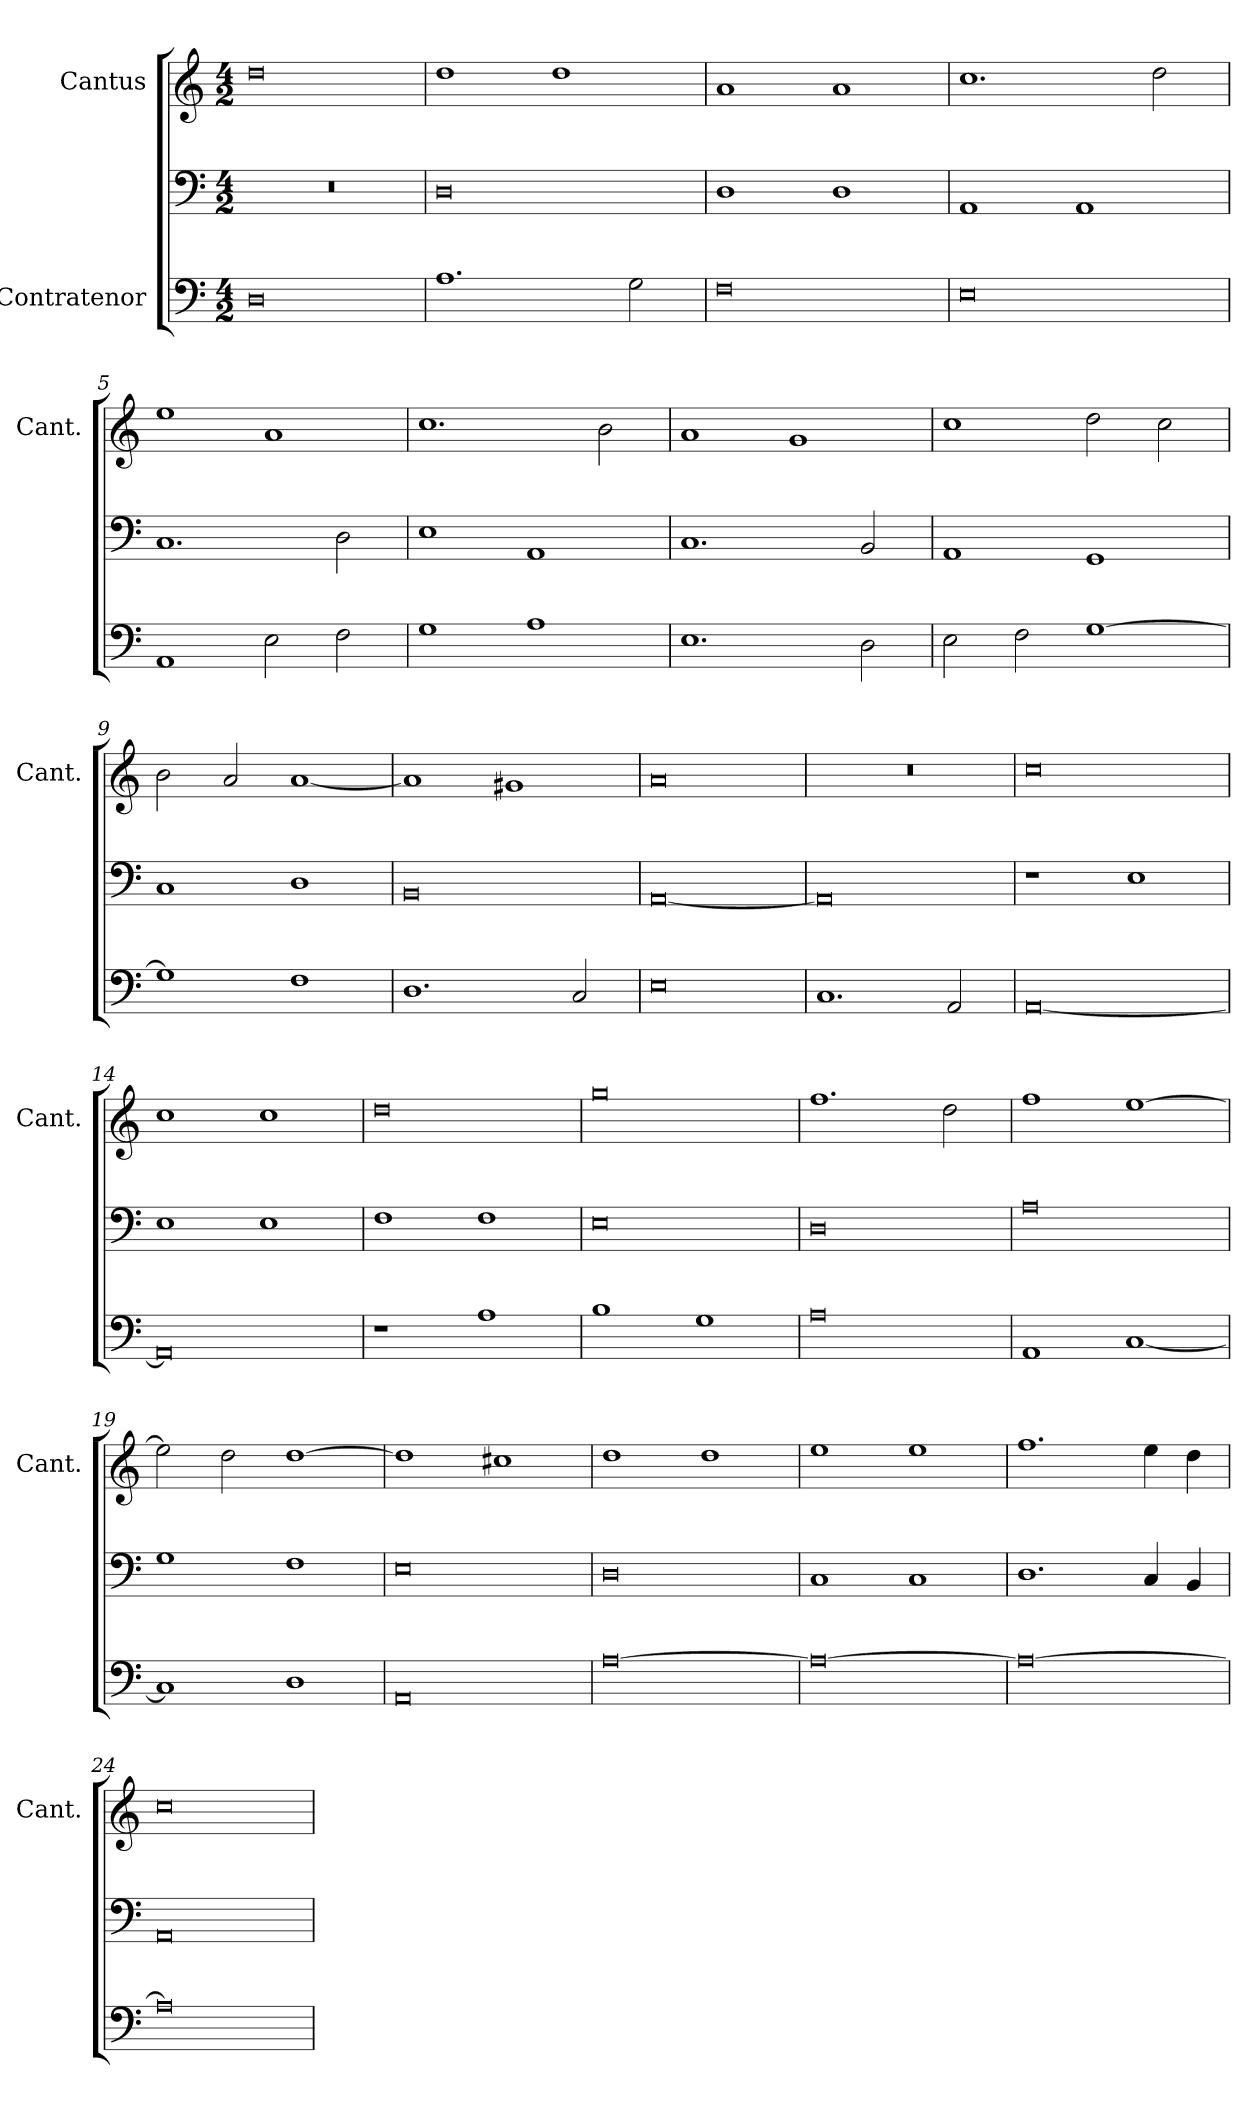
**kern	**kern	**kern
*part3	*part2	*part1
*staff3	*staff2	*staff1
*I"Contratenor	*	*I"Cantus
*	*	*I'Cant.
*clefF4	*clefF4	*clefG2
*k[]	*k[]	*k[]
*C:	*C:	*C:
*M4/2	*M4/2	*M4/2
=1	=1	=1
0D\	0r	0dd\
=2	=2	=2
1.A\	0D\	1dd\
.	.	1dd\
2G\	.	.
=3	=3	=3
0F\	1D\	1a/
.	1D\	1a/
=4	=4	=4
0E\	1AA/	1.cc\
.	1AA/	.
.	.	2dd\
=5	=5	=5
1AA/	1.C/	1ee\
2E\	.	1a/
2F\	2D\	.
=6	=6	=6
1G\	1E\	1.cc\
1A\	1AA/	.
.	.	2b\
=7	=7	=7
1.E\	1.C/	1a/
.	.	1g/
2D\	2BB/	.
=8	=8	=8
2E\	1AA/	1cc\
2F\	.	.
[1G\	1GG/	2dd\
.	.	2cc\
=9	=9	=9
1G\]	1C/	2b\
.	.	2a/
1F\	1D\	[1a/
=10	=10	=10
1.D\	0BB/	1a/]
.	.	1g#X/
2C/	.	.
=11	=11	=11
0E\	[0AA/	0a/
=12	=12	=12
1.C/	0AA/]	0r
2AA/	.	.
=13	=13	=13
[0AA/	1r	0cc\
.	1E\	.
=14	=14	=14
0AA/]	1E\	1cc\
.	1E\	1cc\
=15	=15	=15
1r	1F\	0dd\
1A\	1F\	.
=16	=16	=16
1B\	0E\	0gg\
1G\	.	.
=17	=17	=17
0A\	0D\	1.ff\
.	.	2dd\
=18	=18	=18
1AA/	0A\	1ff\
[1C/	.	[1ee\
=19	=19	=19
1C/]	1G\	2ee\]
.	.	2dd\
1D\	1F\	[1dd\
=20	=20	=20
0AA/	0E\	1dd\]
.	.	1cc#X\
=21	=21	=21
[0A\	0D\	1dd\
.	.	1dd\
=22	=22	=22
0A\_	1C/	1ee\
.	1C/	1ee\
=23	=23	=23
0A\_	1.D\	1.ff\
.	4C/	4ee\
.	4BB/	4dd\
=24	=24	=24
0A\]	0AA/	0cc\
=	=	=
*-	*-	*-
